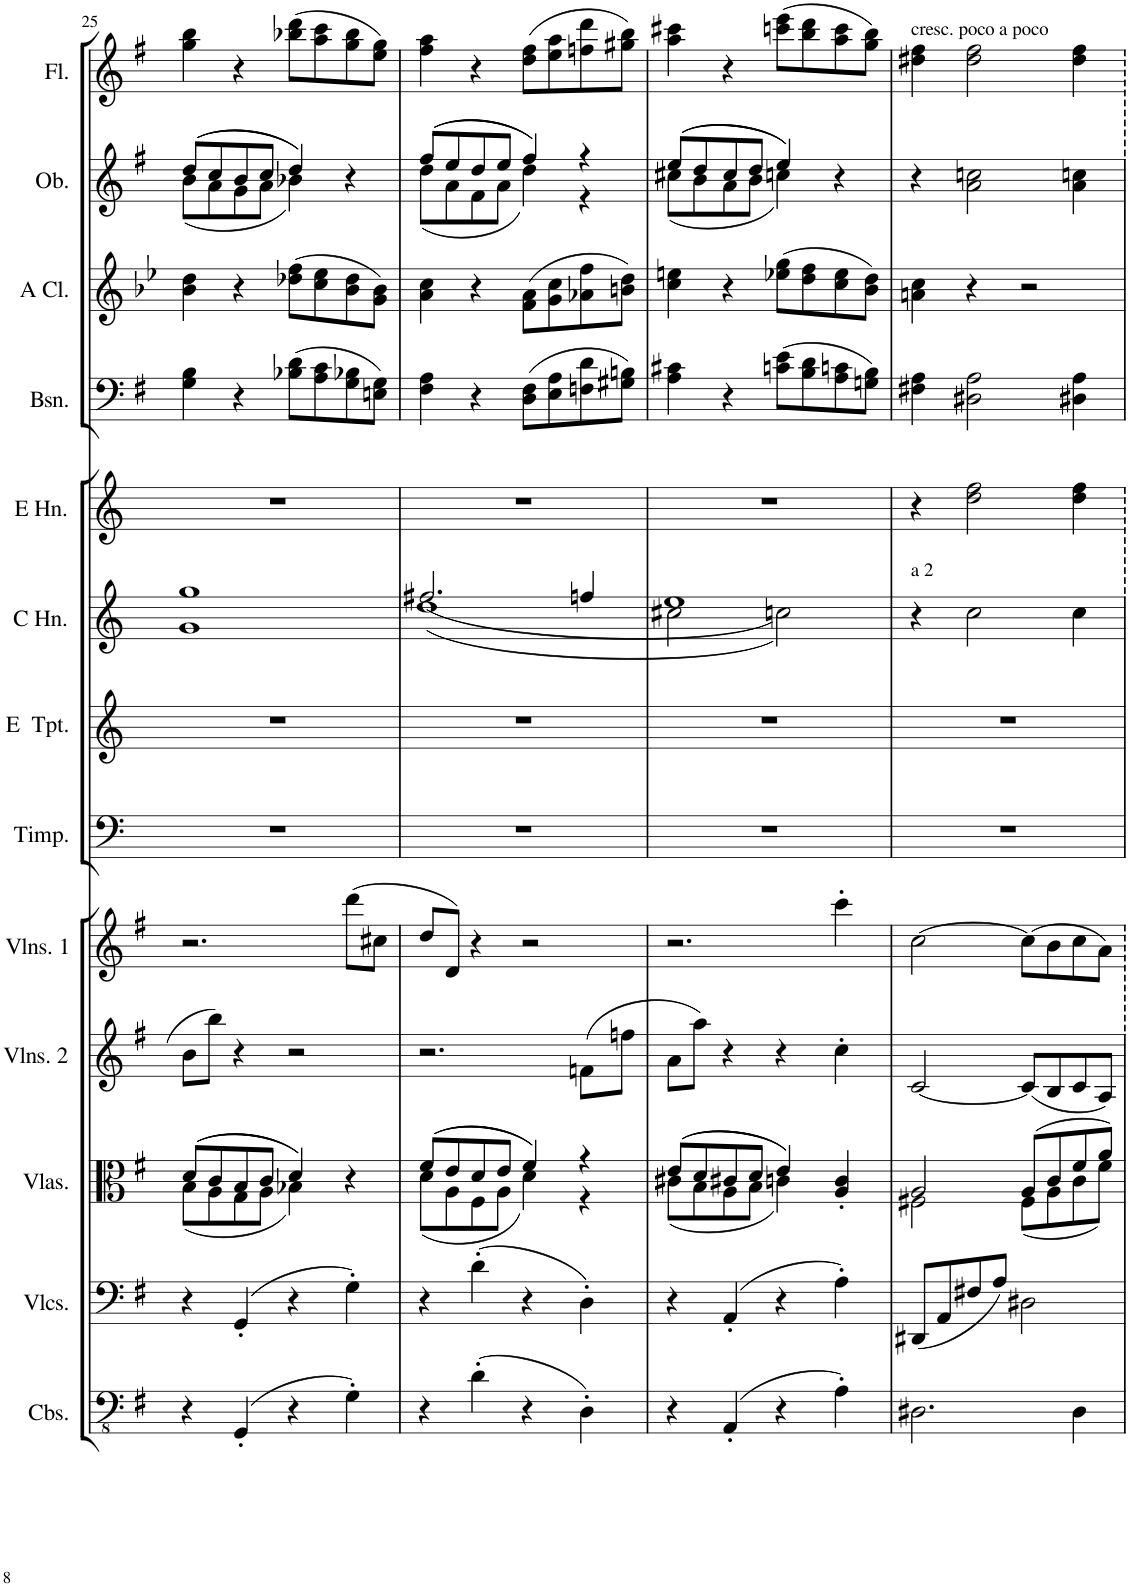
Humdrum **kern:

**kern	**kern	**kern	**kern	**kern	**kern	**kern	**kern	**kern	**kern	**kern	**kern	**kern
*part13	*part12	*part11	*part10	*part9	*part8	*part7	*part6	*part5	*part4	*part3	*part2	*part1
*staff13	*staff12	*staff11	*staff10	*staff9	*staff8	*staff7	*staff6	*staff5	*staff4	*staff3	*staff2	*staff1
*I"Contrabasses	*I"Violoncellos	*I"Violas	*I"Violins 2	*I"Violins 1	*I"Timpani in B and E	*I"Trumpet 1 2 in E	*I"Horn 3 4  in C	*I"Horn 1 2 in E	*I"Bassoon 1 2	*I"A Clarinet 1 2	*I"Oboe 1 2	*I"Flute 1 2
*I'Cbs.	*I'Vlcs.	*I'Vlas.	*I'Vlns. 2	*I'Vlns. 1	*I'Timp.	*	*	*	*I'Bsn.	*I'A Cl.	*I'Ob.	*I'Fl.
!!LO:PB:g=z
*clefFv4	*clefF4	*clefC3	*clefG2	*clefG2	*clefF4	*clefG2	*clefG2	*clefG2	*clefF4	*clefG2	*clefG2	*clefG2
*	*	*	*	*	*	*Trd-2c-4	*Trd4c7	*Trd5c8	*	*Trd2c3	*	*
*k[f#]	*k[f#]	*k[f#]	*k[f#]	*k[f#]	*k[]	*k[]	*k[]	*k[]	*k[f#]	*k[b-e-]	*k[f#]	*k[f#]
*M4/4	*M4/4	*M4/4	*M4/4	*M4/4	*M4/4	*M4/4	*M4/4	*M4/4	*M4/4	*M4/4	*M4/4	*M4/4
*met(c|)	*met(c|)	*met(c|)	*met(c|)	*met(c|)	*met(c|)	*met(c|)	*met(c|)	*met(c|)	*met(c|)	*met(c|)	*met(c|)	*met(c|)
=25	=25	=25	=25	=25	=25	=25	=25	=25	=25	=25	=25	=25
*	*	*^	*	*	*	*	*	*	*	*	*^	*
4r	4r	((8d/L	(8B\L	8b\L	2.r	1r	1r	1g 1gg	1r	4G\ 4B\	4b-\ 4dd\	((8dd/L	(8b\L	4gg\ 4bb\
.	.	8c/	8A\	8bb\J	.	.	.	.	.	.	.	8cc/	8a\	.
(4GGG'/	(4GG'/	8B/	8G\	4r	.	.	.	.	.	4r	4r	8b/	8g\	4r
.	.	8c/J	8A\J	.	.	.	.	.	.	.	.	8cc/J	8a\J	.
4r	4r	4d/))	4B-X\)	2r	.	.	.	.	.	(8B-X\ 8d\L	(8dd-X\ 8ff\L	4dd/))	4b-X\)	(8bb-X\ 8ddd\L
.	.	.	.	.	.	.	.	.	.	8A\ 8c\	8cc\ 8ee-\	.	.	8aa\ 8ccc\
4GG'\)	4G'\)	4r	4ryy	.	(8ddd\L	.	.	.	.	8G\ 8B-X\	8b-\ 8dd-\	4r	4ryy	8gg\ 8bb-\
.	.	.	.	.	8cc#X\J	.	.	.	.	8En\ 8G\J)	8g\ 8b-\J)	.	.	8ee\ 8gg\J)
=26	=26	=26	=26	=26	=26	=26	=26	=26	=26	=26	=26	=26	=26	=26
*	*	*	*	*	*	*	*	*^	*	*	*	*	*	*
4r	4r	((8f#/L	(8d\L	2.r	8dd/L	1r	1r	(2.ff#X/	(1dd	1r	4F#\ 4A\	4a\ 4cc\	((8ff#/L	(8dd\L	4ff#\ 4aa\
.	.	8e/	8A\	.	8d/J)	.	.	.	.	.	.	.	8ee/	8a\	.
(4D'\	(4d'\	8d/	8F#\	.	4r	.	.	.	.	.	4r	4r	8dd/	8f#\	4r
.	.	8e/J	8A\J	.	.	.	.	.	.	.	.	.	8ee/J	8a\J	.
4r	4r	4f#/))	4d\)	.	2r	.	.	.	.	.	(8D\ 8F#\L	(8f\ 8a\L	4ff#/))	4dd\)	(8dd\ 8ff#\L
.	.	.	.	.	.	.	.	.	.	.	8E\ 8A\	8g\ 8cc\	.	.	8ee\ 8aa\
4DD'\)	4D'\)	4r	4r	(8fn\L	.	.	.	4ffn/	.	.	8Fn\ 8d\	8a-X\ 8ff\	4r	4r	8ffn\ 8ddd\
.	.	.	.	8ffn\J	.	.	.	.	.	.	8G#X\ 8Bn\J)	8bn\ 8dd\J)	.	.	8gg#X\ 8bb\J)
=27	=27	=27	=27	=27	=27	=27	=27	=27	=27	=27	=27	=27	=27	=27	=27
4r	4r	((8e/L	(8c#X\L	8a\L	2.r	1r	1r	1ee	2cc#X\	1r	4A\ 4c#X\	4cc\ 4een\	((8ee/L	(8cc#X\L	4aa\ 4ccc#X\
.	.	8d/	8B\	8aa\J)	.	.	.	.	.	.	.	.	8dd/	8b\	.
(4AAA'/	(4AA'/	8c#X/	8A\	4r	.	.	.	.	.	.	4r	4r	8cc#/	8a\	4r
.	.	8d/J	8B\J	.	.	.	.	.	.	.	.	.	8dd/J	8b\J	.
4r	4r	4e/))	4cn\)	4r	.	.	.	.	2ccn\))	.	(8cn\ 8e\L	(8ee-X\ 8gg\L	4ee/))	4ccn\)	(8cccn\ 8eee\L
.	.	.	.	.	.	.	.	.	.	.	8B\ 8d\	8dd\ 8ff\	.	.	8bb\ 8ddd\
4AA'\)	4A'\)	4A/' 4c/'	4ryy	4cc'\	4ccc'\	.	.	.	.	.	8A\ 8cn\	8cc\ 8ee-\	4r	4ryy	8aa\ 8ccc\
.	.	.	.	.	.	.	.	.	.	.	8Gn\ 8B\J)	8b-\ 8dd\J)	.	.	8gg\ 8bb\J)
*	*	*	*	*	*	*	*	*v	*v	*	*	*	*v	*v	*
=28	=28	=28	=28	=28	=28	=28	=28	=28	=28	=28	=28	=28	=28
!	!	!	!	!	!	!	!	!	!	!	!	!	!LO:TX:a:t=cresc. poco a poco
!	!	!	!	!	!	!	!	!LO:TX:a:t=a 2	!	!	!	!	!
2.DD#X\	(8DD#X/L	2A/	2F#X\	[2c/	[2cc\	1r	1r	4r	4r	4F#X\ 4A\	4an\ 4cc\	4r	4dd#X\ 4ff#\
.	8AA/	.	.	.	.	.	.	.	.	.	.	.	.
.	8F#X/	.	.	.	.	.	.	2cc\	2dd\ 2ff\	2D#X\ 2A\	4r	2a\ 2ccn\	2dd#\ 2ff#\
.	8A/J)	.	.	.	.	.	.	.	.	.	.	.	.
.	2D#X\	(8A/L	(8F#\L	(8c/L]	(8cc\L]	.	.	.	.	.	2r	.	.
.	.	8c/	8A\	8B/	8b\	.	.	.	.	.	.	.	.
4DD#\	.	8f#/	8c\	8c/	8cc\	.	.	4cc\	4dd\ 4ff\	4D#X\ 4A\	.	4a\ 4ccn\	4dd#\ 4ff#\
.	.	8a/J)	8f#\J)	8A/J)	8a\J)	.	.	.	.	.	.	.	.
*	*	*v	*v	*	*	*	*	*	*	*	*	*	*
=	=	=	=	=	=	=	=	=	=	=	=	=
*-	*-	*-	*-	*-	*-	*-	*-	*-	*-	*-	*-	*-
